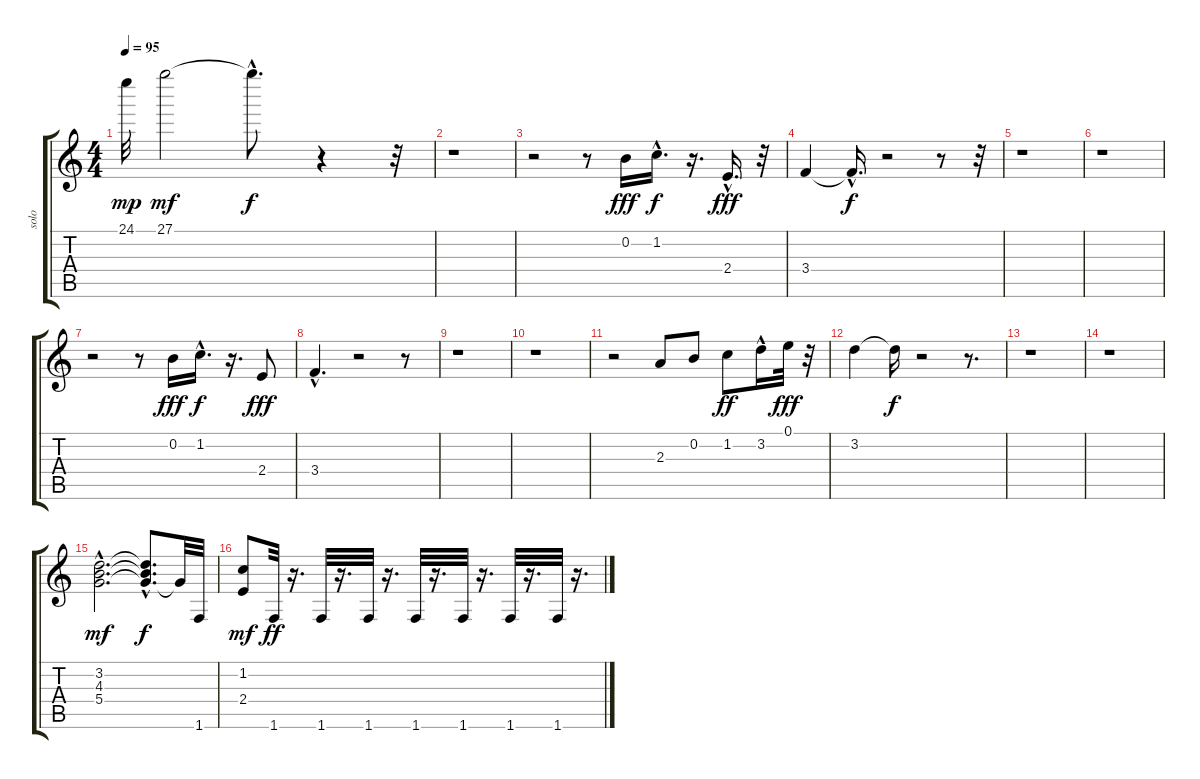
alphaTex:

\track ("solo" "solo") {instrument acousticguitarnylon}
\staff {score tabs}
\tuning (E4 B3 G3 D3 A2 E2) {hide}
\ts (4 4)
\tempo 95
\clef g2
\ks c
24.1.32{dy mp} 27.1.2{dy mf} 27.1{hac t}.8{d dy f} r.4 r.32 |
r.1 |
r.2 r.8 0.2.16{dy fff instrument acousticguitarnylon} 1.2{hac}.16{d dy f} r.16{d} 2.4{hac}.16{d dy fff} r.32 |
3.4.4 3.4{hac t}.16{d dy f} r.2 r.8 r.32 |
r.1 |
r.1 |
r.2 r.8 0.2.16{dy fff} 1.2{hac}.16{d dy f} r.16{d} 2.4.8{dy fff} |
3.4{hac}.4{d} r.2 r.8 |
r.1 |
r.1 |
r.2 2.3.8 0.2.8 1.2.8{dy ff} 3.2{hac}.16 0.1.32{dy fff} r.32 |
3.2.4 3.2{t}.16{dy f} r.2 r.8{d} |
r.1 |
r.1 |
(3.2{hac} 4.3{hac} 5.4{hac}).2{d dy mf instrument distortionguitar} (3.2{hac t} 4.3{hac t} 5.4{hac t}).8{d dy f} 5.4{t}.32 1.6.32 |
(1.2 2.4).8{dy mf} 1.6.32{dy ff} r.16{d} 1.6.32 r.16{d} 1.6.32 r.16{d} 1.6.32 r.16{d} 1.6.32 r.16{d} 1.6.32 r.16{d} 1.6.32 r.16{d}
